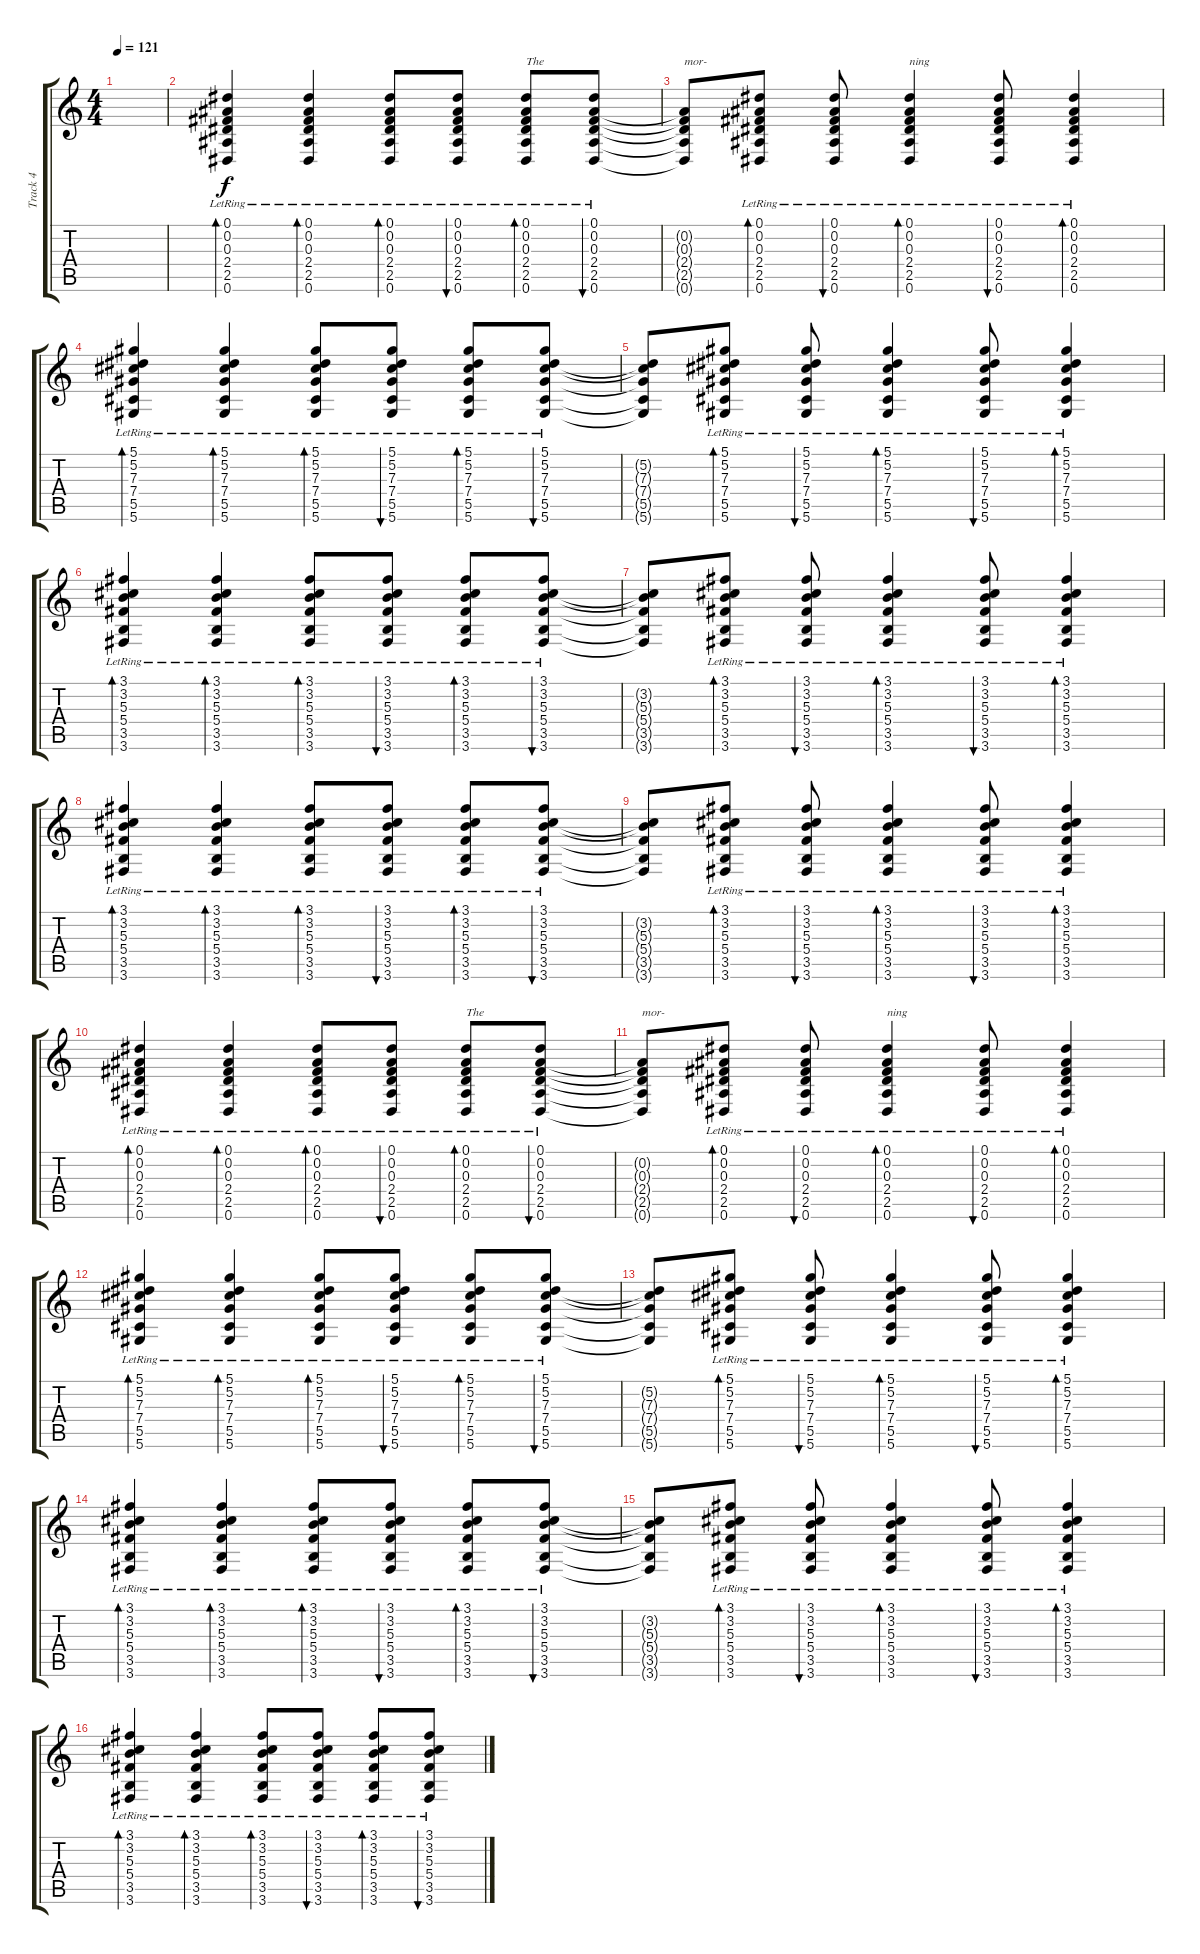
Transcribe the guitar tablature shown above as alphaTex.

\track ("Track 4" "Track 4") {instrument acousticguitarsteel}
\staff {score tabs}
\tuning (Eb4 Bb3 Gb3 Db3 Ab2 Eb2) {hide}
\ts (4 4)
\tempo 121
\clef g2
\ks c
|
(0.1{lr} 0.2{lr} 0.3{lr} 2.4{lr} 2.5{lr} 0.6{lr}).4{bd 60} (0.1{lr} 0.2{lr} 0.3{lr} 2.4{lr} 2.5{lr} 0.6{lr}).4{bd 60} (0.1{lr} 0.2{lr} 0.3{lr} 2.4{lr} 2.5{lr} 0.6{lr}).8{bd 60} (0.1{lr} 0.2{lr} 0.3{lr} 2.4{lr} 2.5{lr} 0.6{lr}).8{bu 60} (0.1{lr} 0.2{lr} 0.3{lr} 2.4{lr} 2.5{lr} 0.6{lr}).8{bd 60 txt "The"} (0.1{lr} 0.2{lr} 0.3{lr} 2.4{lr} 2.5{lr} 0.6{lr}).8{bu 60} |
(0.2{t} 0.3{t} 2.4{t} 2.5{t} 0.6{t}).8{txt "mor-"} (0.1{lr} 0.2{lr} 0.3{lr} 2.4{lr} 2.5{lr} 0.6{lr}).8{bd 60} (0.1{lr} 0.2{lr} 0.3{lr} 2.4{lr} 2.5{lr} 0.6{lr}).8{bu 60} (0.1{lr} 0.2{lr} 0.3{lr} 2.4{lr} 2.5{lr} 0.6{lr}).4{bd 60 txt "ning"} (0.1{lr} 0.2{lr} 0.3{lr} 2.4{lr} 2.5{lr} 0.6{lr}).8{bu 60} (0.1{lr} 0.2{lr} 0.3{lr} 2.4{lr} 2.5{lr} 0.6{lr}).4{bd 60} |
(5.1{lr} 5.2{lr} 7.3{lr} 7.4{lr} 5.5{lr} 5.6{lr}).4{bd 60} (5.1{lr} 5.2{lr} 7.3{lr} 7.4{lr} 5.5{lr} 5.6{lr}).4{bd 60} (5.1{lr} 5.2{lr} 7.3{lr} 7.4{lr} 5.5{lr} 5.6{lr}).8{bd 60} (5.1{lr} 5.2{lr} 7.3{lr} 7.4{lr} 5.5{lr} 5.6{lr}).8{bu 60} (5.1{lr} 5.2{lr} 7.3{lr} 7.4{lr} 5.5{lr} 5.6{lr}).8{bd 60} (5.1{lr} 5.2{lr} 7.3{lr} 7.4{lr} 5.5{lr} 5.6{lr}).8{bu 60} |
(5.2{t} 7.3{t} 7.4{t} 5.5{t} 5.6{t}).8 (5.1{lr} 5.2{lr} 7.3{lr} 7.4{lr} 5.5{lr} 5.6{lr}).8{bd 60} (5.1{lr} 5.2{lr} 7.3{lr} 7.4{lr} 5.5{lr} 5.6{lr}).8{bu 60} (5.1{lr} 5.2{lr} 7.3{lr} 7.4{lr} 5.5{lr} 5.6{lr}).4{bd 60} (5.1{lr} 5.2{lr} 7.3{lr} 7.4{lr} 5.5{lr} 5.6{lr}).8{bu 60} (5.1{lr} 5.2{lr} 7.3{lr} 7.4{lr} 5.5{lr} 5.6{lr}).4{bd 60} |
(3.1{lr} 3.2{lr} 5.3{lr} 5.4{lr} 3.5{lr} 3.6{lr}).4{bd 60} (3.1{lr} 3.2{lr} 5.3{lr} 5.4{lr} 3.5{lr} 3.6{lr}).4{bd 60} (3.1{lr} 3.2{lr} 5.3{lr} 5.4{lr} 3.5{lr} 3.6{lr}).8{bd 60} (3.1{lr} 3.2{lr} 5.3{lr} 5.4{lr} 3.5{lr} 3.6{lr}).8{bu 60} (3.1{lr} 3.2{lr} 5.3{lr} 5.4{lr} 3.5{lr} 3.6{lr}).8{bd 60} (3.1{lr} 3.2{lr} 5.3{lr} 5.4{lr} 3.5{lr} 3.6{lr}).8{bu 60} |
(3.2{t} 5.3{t} 5.4{t} 3.5{t} 3.6{t}).8 (3.1{lr} 3.2{lr} 5.3{lr} 5.4{lr} 3.5{lr} 3.6{lr}).8{bd 60} (3.1{lr} 3.2{lr} 5.3{lr} 5.4{lr} 3.5{lr} 3.6{lr}).8{bu 60} (3.1{lr} 3.2{lr} 5.3{lr} 5.4{lr} 3.5{lr} 3.6{lr}).4{bd 60} (3.1{lr} 3.2{lr} 5.3{lr} 5.4{lr} 3.5{lr} 3.6{lr}).8{bu 60} (3.1{lr} 3.2{lr} 5.3{lr} 5.4{lr} 3.5{lr} 3.6{lr}).4{bd 60} |
(3.1{lr} 3.2{lr} 5.3{lr} 5.4{lr} 3.5{lr} 3.6{lr}).4{bd 60} (3.1{lr} 3.2{lr} 5.3{lr} 5.4{lr} 3.5{lr} 3.6{lr}).4{bd 60} (3.1{lr} 3.2{lr} 5.3{lr} 5.4{lr} 3.5{lr} 3.6{lr}).8{bd 60} (3.1{lr} 3.2{lr} 5.3{lr} 5.4{lr} 3.5{lr} 3.6{lr}).8{bu 60} (3.1{lr} 3.2{lr} 5.3{lr} 5.4{lr} 3.5{lr} 3.6{lr}).8{bd 60} (3.1{lr} 3.2{lr} 5.3{lr} 5.4{lr} 3.5{lr} 3.6{lr}).8{bu 60} |
(3.2{t} 5.3{t} 5.4{t} 3.5{t} 3.6{t}).8 (3.1{lr} 3.2{lr} 5.3{lr} 5.4{lr} 3.5{lr} 3.6{lr}).8{bd 60} (3.1{lr} 3.2{lr} 5.3{lr} 5.4{lr} 3.5{lr} 3.6{lr}).8{bu 60} (3.1{lr} 3.2{lr} 5.3{lr} 5.4{lr} 3.5{lr} 3.6{lr}).4{bd 60} (3.1{lr} 3.2{lr} 5.3{lr} 5.4{lr} 3.5{lr} 3.6{lr}).8{bu 60} (3.1{lr} 3.2{lr} 5.3{lr} 5.4{lr} 3.5{lr} 3.6{lr}).4{bd 60} |
(0.1{lr} 0.2{lr} 0.3{lr} 2.4{lr} 2.5{lr} 0.6{lr}).4{bd 60} (0.1{lr} 0.2{lr} 0.3{lr} 2.4{lr} 2.5{lr} 0.6{lr}).4{bd 60} (0.1{lr} 0.2{lr} 0.3{lr} 2.4{lr} 2.5{lr} 0.6{lr}).8{bd 60} (0.1{lr} 0.2{lr} 0.3{lr} 2.4{lr} 2.5{lr} 0.6{lr}).8{bu 60} (0.1{lr} 0.2{lr} 0.3{lr} 2.4{lr} 2.5{lr} 0.6{lr}).8{bd 60 txt "The"} (0.1{lr} 0.2{lr} 0.3{lr} 2.4{lr} 2.5{lr} 0.6{lr}).8{bu 60} |
(0.2{t} 0.3{t} 2.4{t} 2.5{t} 0.6{t}).8{txt "mor-"} (0.1{lr} 0.2{lr} 0.3{lr} 2.4{lr} 2.5{lr} 0.6{lr}).8{bd 60} (0.1{lr} 0.2{lr} 0.3{lr} 2.4{lr} 2.5{lr} 0.6{lr}).8{bu 60} (0.1{lr} 0.2{lr} 0.3{lr} 2.4{lr} 2.5{lr} 0.6{lr}).4{bd 60 txt "ning"} (0.1{lr} 0.2{lr} 0.3{lr} 2.4{lr} 2.5{lr} 0.6{lr}).8{bu 60} (0.1{lr} 0.2{lr} 0.3{lr} 2.4{lr} 2.5{lr} 0.6{lr}).4{bd 60} |
(5.1{lr} 5.2{lr} 7.3{lr} 7.4{lr} 5.5{lr} 5.6{lr}).4{bd 60} (5.1{lr} 5.2{lr} 7.3{lr} 7.4{lr} 5.5{lr} 5.6{lr}).4{bd 60} (5.1{lr} 5.2{lr} 7.3{lr} 7.4{lr} 5.5{lr} 5.6{lr}).8{bd 60} (5.1{lr} 5.2{lr} 7.3{lr} 7.4{lr} 5.5{lr} 5.6{lr}).8{bu 60} (5.1{lr} 5.2{lr} 7.3{lr} 7.4{lr} 5.5{lr} 5.6{lr}).8{bd 60} (5.1{lr} 5.2{lr} 7.3{lr} 7.4{lr} 5.5{lr} 5.6{lr}).8{bu 60} |
(5.2{t} 7.3{t} 7.4{t} 5.5{t} 5.6{t}).8 (5.1{lr} 5.2{lr} 7.3{lr} 7.4{lr} 5.5{lr} 5.6{lr}).8{bd 60} (5.1{lr} 5.2{lr} 7.3{lr} 7.4{lr} 5.5{lr} 5.6{lr}).8{bu 60} (5.1{lr} 5.2{lr} 7.3{lr} 7.4{lr} 5.5{lr} 5.6{lr}).4{bd 60} (5.1{lr} 5.2{lr} 7.3{lr} 7.4{lr} 5.5{lr} 5.6{lr}).8{bu 60} (5.1{lr} 5.2{lr} 7.3{lr} 7.4{lr} 5.5{lr} 5.6{lr}).4{bd 60} |
(3.1{lr} 3.2{lr} 5.3{lr} 5.4{lr} 3.5{lr} 3.6{lr}).4{bd 60} (3.1{lr} 3.2{lr} 5.3{lr} 5.4{lr} 3.5{lr} 3.6{lr}).4{bd 60} (3.1{lr} 3.2{lr} 5.3{lr} 5.4{lr} 3.5{lr} 3.6{lr}).8{bd 60} (3.1{lr} 3.2{lr} 5.3{lr} 5.4{lr} 3.5{lr} 3.6{lr}).8{bu 60} (3.1{lr} 3.2{lr} 5.3{lr} 5.4{lr} 3.5{lr} 3.6{lr}).8{bd 60} (3.1{lr} 3.2{lr} 5.3{lr} 5.4{lr} 3.5{lr} 3.6{lr}).8{bu 60} |
(3.2{t} 5.3{t} 5.4{t} 3.5{t} 3.6{t}).8 (3.1{lr} 3.2{lr} 5.3{lr} 5.4{lr} 3.5{lr} 3.6{lr}).8{bd 60} (3.1{lr} 3.2{lr} 5.3{lr} 5.4{lr} 3.5{lr} 3.6{lr}).8{bu 60} (3.1{lr} 3.2{lr} 5.3{lr} 5.4{lr} 3.5{lr} 3.6{lr}).4{bd 60} (3.1{lr} 3.2{lr} 5.3{lr} 5.4{lr} 3.5{lr} 3.6{lr}).8{bu 60} (3.1{lr} 3.2{lr} 5.3{lr} 5.4{lr} 3.5{lr} 3.6{lr}).4{bd 60} |
(3.1{lr} 3.2{lr} 5.3{lr} 5.4{lr} 3.5{lr} 3.6{lr}).4{bd 60} (3.1{lr} 3.2{lr} 5.3{lr} 5.4{lr} 3.5{lr} 3.6{lr}).4{bd 60} (3.1{lr} 3.2{lr} 5.3{lr} 5.4{lr} 3.5{lr} 3.6{lr}).8{bd 60} (3.1{lr} 3.2{lr} 5.3{lr} 5.4{lr} 3.5{lr} 3.6{lr}).8{bu 60} (3.1{lr} 3.2{lr} 5.3{lr} 5.4{lr} 3.5{lr} 3.6{lr}).8{bd 60} (3.1{lr} 3.2{lr} 5.3{lr} 5.4{lr} 3.5{lr} 3.6{lr}).8{bu 60}
